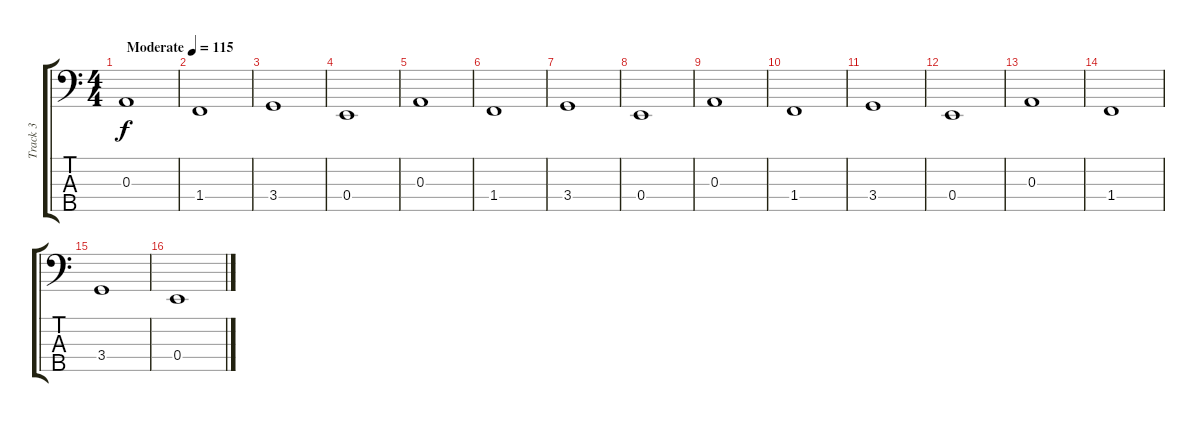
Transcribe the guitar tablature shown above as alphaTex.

\track ("Track 3" "Track 3") {instrument electricbassfinger}
\staff {score tabs}
\tuning (G2 D2 A1 E1 B0) {hide}
\ts (4 4)
\tempo (115 "Moderate")
\clef f4
\ks c
0.3.1{dy f instrument electricbassfinger} |
1.4.1 |
3.4.1 |
0.4.1 |
0.3.1 |
1.4.1 |
3.4.1 |
0.4.1 |
0.3.1 |
1.4.1 |
3.4.1 |
0.4.1 |
0.3.1 |
1.4.1 |
3.4.1 |
0.4.1
